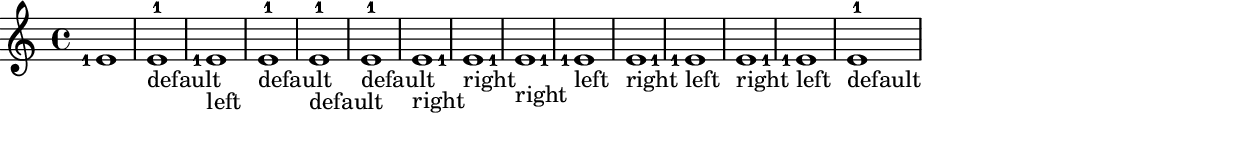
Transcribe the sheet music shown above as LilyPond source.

%% Generated by lilypond-book
%% Options: [exampleindent=10.16\mm,indent=0\mm,line-width=160\mm]
\include "lilypond-book-preamble.ly"


% ****************************************************************
% Start cut-&-pastable-section
% ****************************************************************

#(ly:set-option 'eps-box-padding 3.000000)



\paper {
  indent = 0\mm
  line-width = 160\mm
  % offset the left padding, also add 1mm as lilypond creates cropped
  % images with a little space on the right
  line-width = #(- line-width (* mm  3.000000) (* mm 1))
}

\layout {
  
}




% ****************************************************************
% ly snippet:
% ****************************************************************
\sourcefilename "/lilypond-2.24.3/input/regression/unset-once.ly"
\sourcefileline 0
\version "2.19.21"

\header {

  texidoc = "@code{\\once \\unset} should change a context property
value for just one timestep and then return to the previous value."

}
\relative {
  \set fingeringOrientations = #'(left)
  <e'-1>1 |
  \once \unset fingeringOrientations
  <e-1>-"default" |
  <e-1>-"left" |

  \unset fingeringOrientations
  <e-1>-"default" |
  \once\unset fingeringOrientations
  <e-1>-"default" |
  <e-1>-"default" |
  \set Score.fingeringOrientations = #'(right)
  <e-1>-"right"
  \once\unset fingeringOrientations
  <e-1>-"right"
  <e-1>-"right"
  \once\set fingeringOrientations = #'(left)
  <e-1>-"left"
  <e-1>-"right"
  \set fingeringOrientations = #'(left)
  <e-1>-"left"
  \once \unset fingeringOrientations
  <e-1>-"right"
  <e-1>-"left"
  \unset fingeringOrientations
  \set Score.fingeringOrientations = #'(up down)
  <e-1>-"default"
}



% ****************************************************************
% end ly snippet
% ****************************************************************
